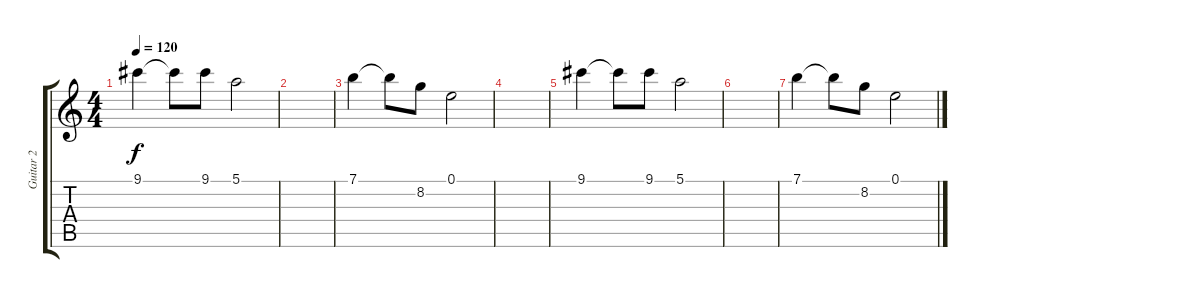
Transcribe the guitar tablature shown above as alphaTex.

\track ("Guitar 2" "Guitar 2") {instrument electricguitarjazz}
\staff {score tabs}
\tuning (E4 B3 G3 D3 A2 E2) {hide}
\ts (4 4)
\tempo 120
\clef g2
\ks c
9.1.4{dy f} 9.1{t}.8 9.1.8 5.1.2 |
|
7.1.4 7.1{t}.8 8.2.8 0.1.2 |
|
9.1.4 9.1{t}.8 9.1.8 5.1.2 |
|
7.1.4 7.1{t}.8 8.2.8 0.1.2
